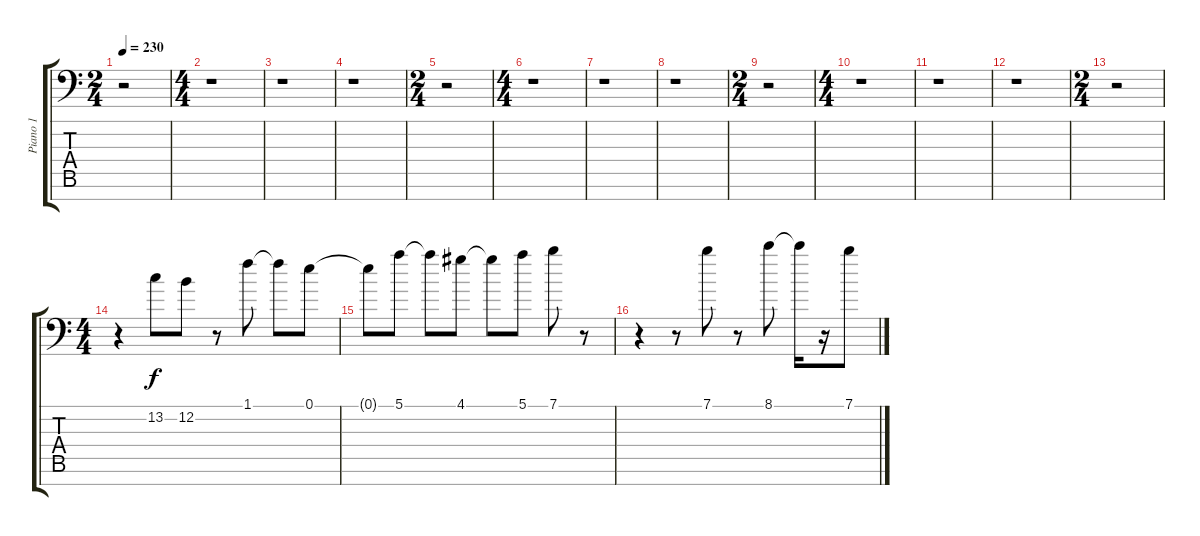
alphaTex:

\track ("Piano 1" "Piano 1") {instrument electricpiano1}
\staff {score tabs}
\tuning (E5 B3 G3 D3 A2 E2 C-1) {hide}
\ts (2 4)
\tempo 230
\clef f4
\ks c
r.2{dy f} |
\ts (4 4)
r.1 |
r.1 |
r.1 |
\ts (2 4)
r.2 |
\ts (4 4)
r.1 |
r.1 |
r.1 |
\ts (2 4)
r.2 |
\ts (4 4)
r.1 |
r.1 |
r.1 |
\ts (2 4)
r.2 |
\ts (4 4)
r.4 13.2.8{balance 8} 12.2.8 r.8 1.1.8 1.1{t}.8 0.1.8 |
0.1{t}.8 5.1.8 5.1{t}.8 4.1.8 4.1{t}.8 5.1.8 7.1.8 r.8 |
r.4 r.8 7.1.8 r.8 8.1.8 8.1{t}.16 r.16 7.1.8
